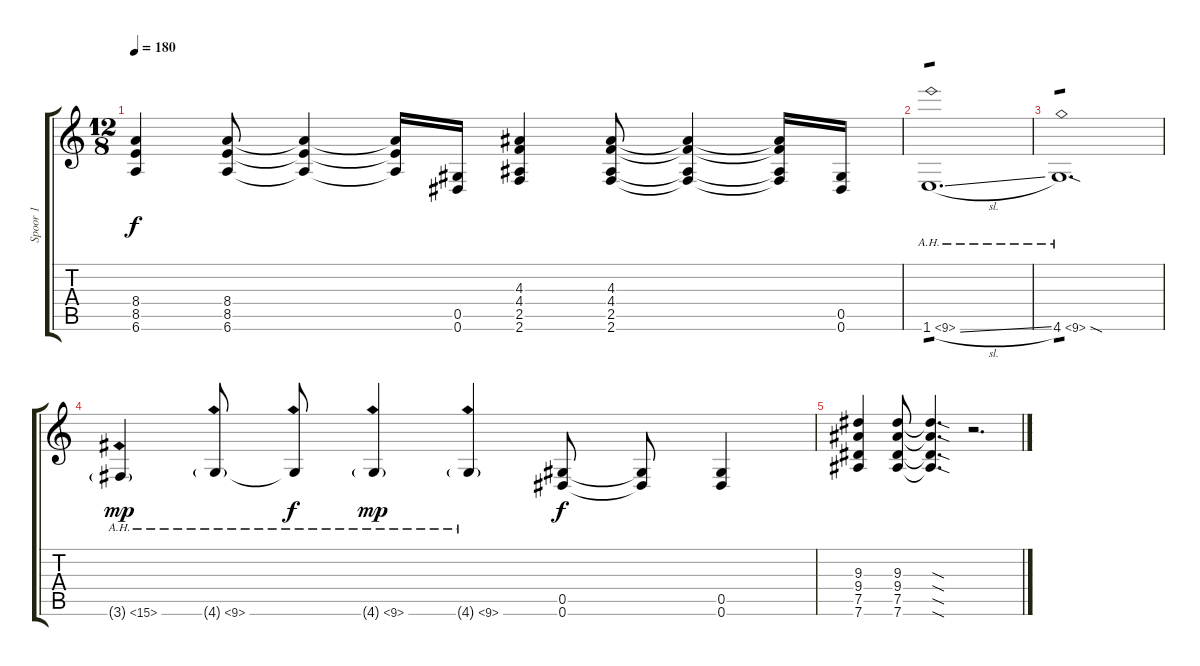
\track ("Spoor 1" "Spoor 1") {instrument distortionguitar}
\staff {score tabs}
\tuning (Eb4 Bb3 Gb3 Db3 Ab2 Eb2) {hide}
\ts (12 8)
\tempo 180
\clef g2
\ks c
(8.4 8.5 6.6).4{dy f} (8.4 8.5 6.6).8 (8.4{t} 8.5{t} 6.6{t}).4 (8.4{t} 8.5{t} 6.6{t}).16 (0.5 0.6).16 (4.3 4.4 2.5 2.6).4 (4.3 4.4 2.5 2.6).8 (4.3{t} 4.4{t} 2.5{t} 2.6{t}).4 (4.3{t} 4.4{t} 2.5{t} 2.6{t}).16 (0.5 0.6).16 |
1.6{ah 8 sl}.1{d tp 1} |
4.6{ah 5 sod}.1{d tp 1} |
3.6{ah 12 g}.4{dy mp} 4.6{ah 5 g}.8 4.6{ah 5 t}.8{dy f} 4.6{ah 5 g}.4{dy mp} 4.6{ah 5 g}.4 (0.5 0.6).8{dy f} (0.5{t} 0.6{t}).8 (0.5 0.6).4 |
(9.3 9.4 7.5 7.6).4 (9.3 9.4 7.5 7.6).8 (9.3{sod t} 9.4{sod t} 7.5{sod t} 7.6{sod t}).4{d} r.2{d}
